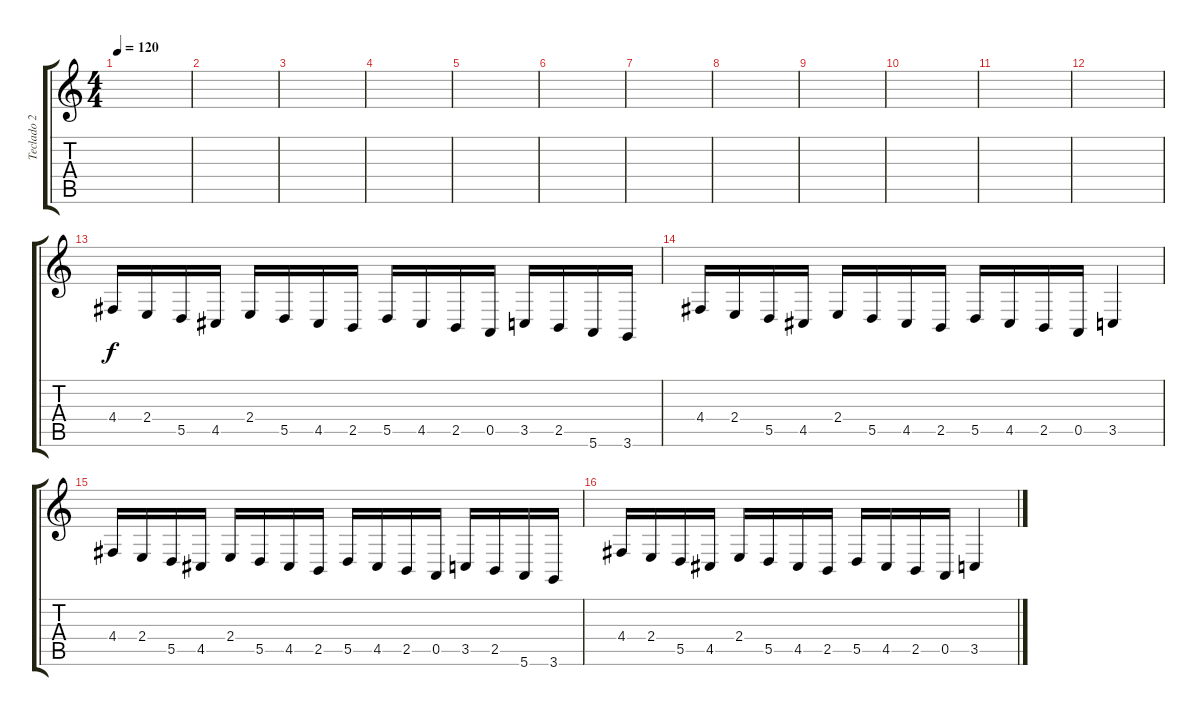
\track ("Teclado 2 (Harpsichord)" "Teclado 2 ") {instrument harpsichord}
\staff {score tabs}
\tuning (E4 B3 G3 D3 A2 E2) {hide}
\ts (4 4)
\tempo 120
\clef g2
\ks c
|
|
|
|
|
|
|
|
|
|
|
|
4.4.16 2.4.16 5.5.16 4.5.16 2.4.16 5.5.16 4.5.16 2.5.16 5.5.16 4.5.16 2.5.16 0.5.16 3.5.16 2.5.16 5.6.16 3.6.16 |
4.4.16 2.4.16 5.5.16 4.5.16 2.4.16 5.5.16 4.5.16 2.5.16 5.5.16 4.5.16 2.5.16 0.5.16 3.5.4 |
4.4.16 2.4.16 5.5.16 4.5.16 2.4.16 5.5.16 4.5.16 2.5.16 5.5.16 4.5.16 2.5.16 0.5.16 3.5.16 2.5.16 5.6.16 3.6.16 |
4.4.16 2.4.16 5.5.16 4.5.16 2.4.16 5.5.16 4.5.16 2.5.16 5.5.16 4.5.16 2.5.16 0.5.16 3.5.4
